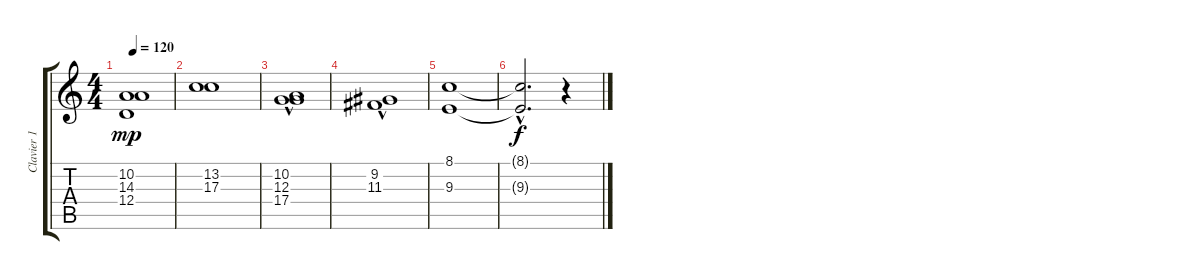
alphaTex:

\track ("Clavier 1" "Clavier 1") {instrument percussiveorgan}
\staff {score tabs}
\tuning (E4 B3 G3 D3 A2 E2) {hide}
\ts (4 4)
\tempo 120
\clef g2
\ks c
(10.2 14.3 12.4).1{dy mp} |
(13.2 17.3).1 |
(10.2{hac} 12.3{hac} 17.4).1 |
(9.2{hac} 11.3).1 |
(8.1 9.3).1 |
(8.1{hac t} 9.3{hac t}).2{d dy f} r.4
